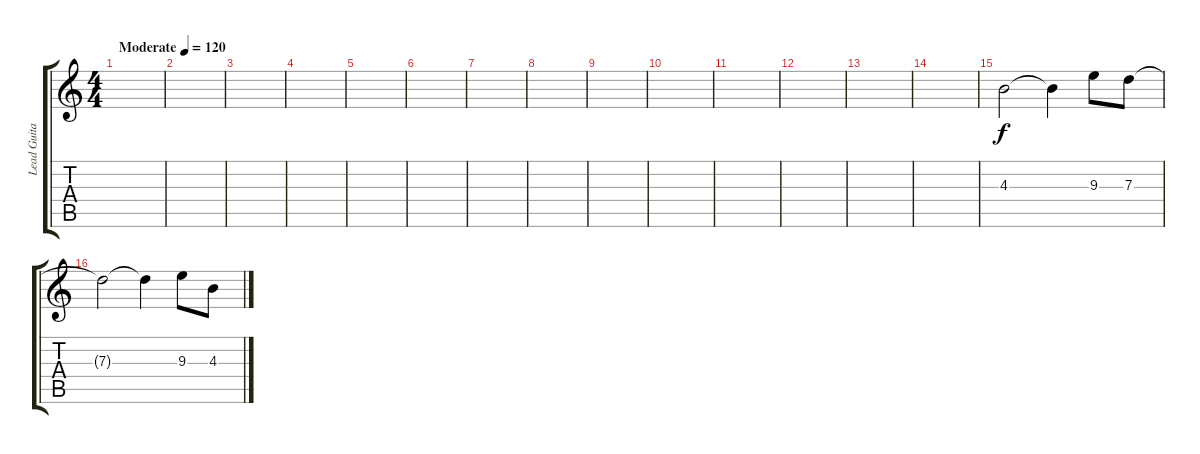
\track ("Lead Guitar" "Lead Guita") {instrument overdrivenguitar}
\staff {score tabs}
\tuning (E4 B3 G3 D3 A2 E2) {hide}
\ts (4 4)
\tempo (120 "Moderate")
\clef g2
\ks c
|
|
|
|
|
|
|
|
|
|
|
|
|
|
4.3.2 4.3{t}.4 9.3.8 7.3.8 |
7.3{t}.2 7.3{t}.4 9.3.8 4.3.8
